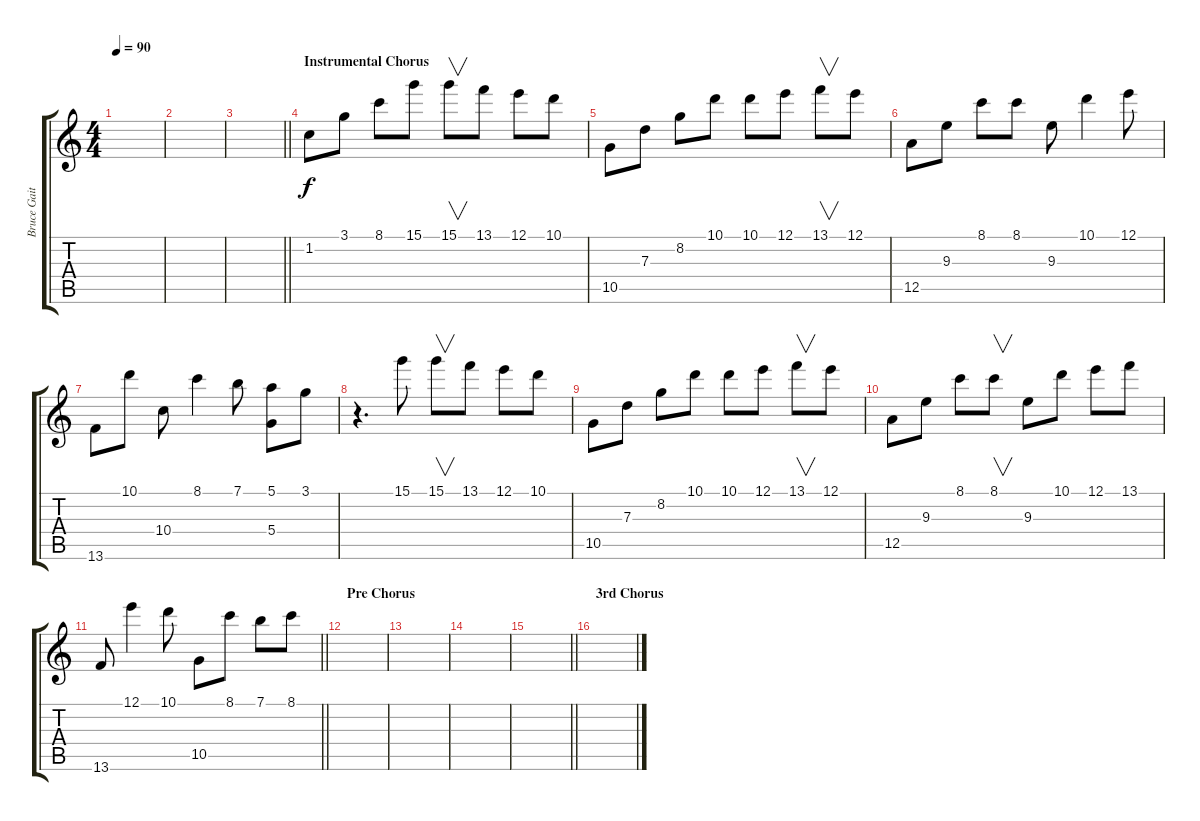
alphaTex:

\track ("Bruce Gaitsch (Acoustic Guitar)" "Bruce Gait") {instrument acousticguitarnylon}
\staff {score tabs}
\tuning (E4 B3 G3 D3 A2 E2) {hide}
\ts (4 4)
\tempo 90
\clef g2
\ks c
|
|
\barLineRight lightlight
|
\section ("" "Instrumental Chorus")
1.2.8 3.1.8 8.1.8 15.1.8 15.1.8{v} 13.1.8 12.1.8 10.1.8 |
10.5.8 7.3.8 8.2.8 10.1.8 10.1.8 12.1.8 13.1.8{v} 12.1.8 |
12.5.8 9.3.8 8.1.8 8.1.8 9.3.8 10.1.4 12.1.8 |
13.6.8 10.1.8 10.4.8 8.1.4 7.1.8 (5.1 5.4).8 3.1.8 |
r.4{d} 15.1.8 15.1.8{v} 13.1.8 12.1.8 10.1.8 |
10.5.8 7.3.8 8.2.8 10.1.8 10.1.8 12.1.8 13.1.8{v} 12.1.8 |
12.5.8 9.3.8 8.1.8 8.1.8{v} 9.3.8 10.1.8 12.1.8 13.1.8 |
\barLineRight lightlight
13.6.8 12.1.4 10.1.8 10.5.8 8.1.8 7.1.8 8.1.8 |
\section ("" "Pre Chorus")
|
|
|
\barLineRight lightlight
|
\section ("" "3rd Chorus")
